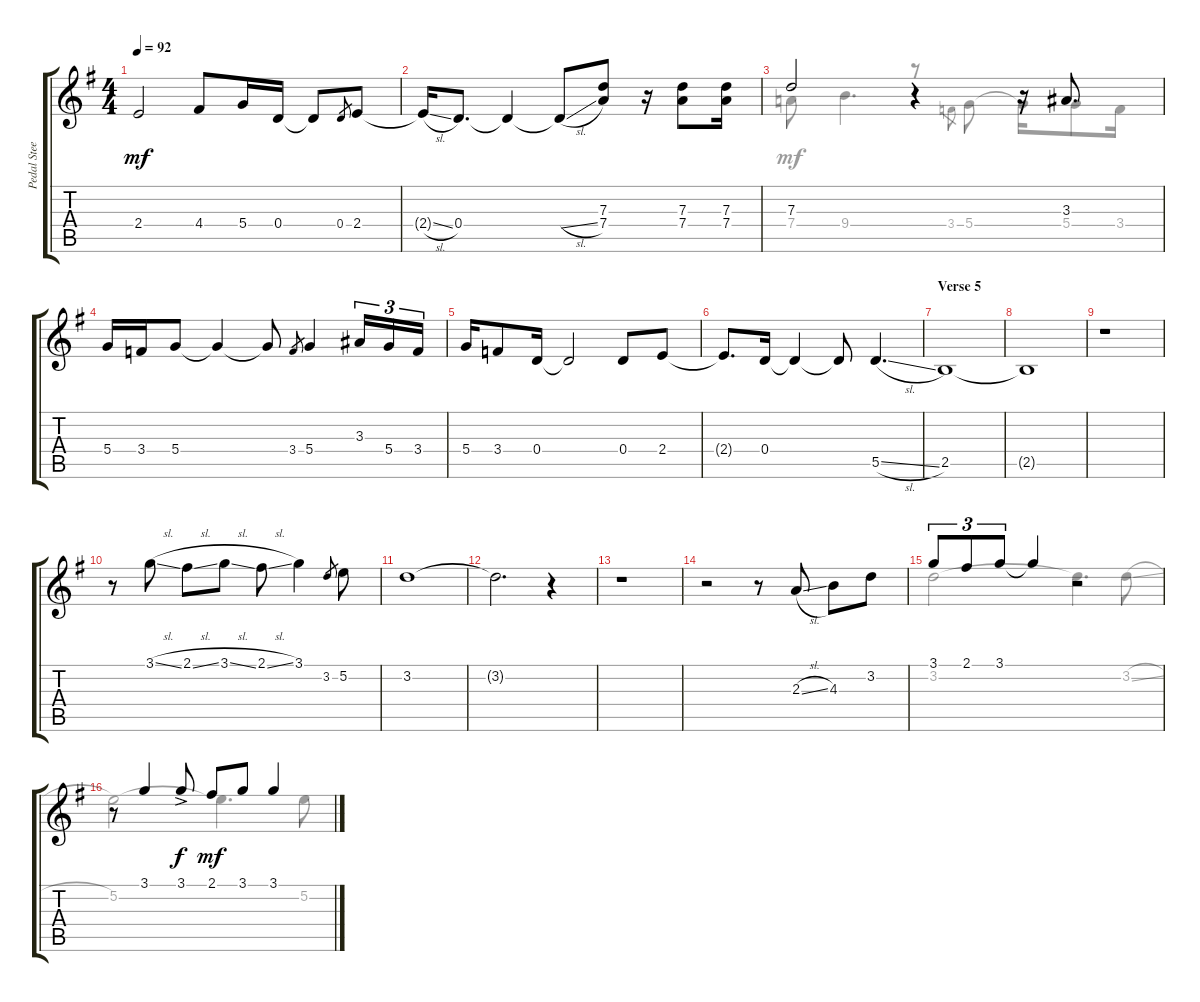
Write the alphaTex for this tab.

\track ("Pedal Steel Guitar" "Pedal Stee") {instrument overdrivenguitar}
\staff {score tabs}
\tuning (E4 B3 G3 D3 A2 E2) {hide}
\voice
\ts (4 4)
\tempo 92
\clef g2
\ks g
2.4.2{dy mf} 4.4.8 5.4.16 0.4.16 0.4{t}.8 0.4.8{gr} 2.4.8 |
2.4{sl t}.16 0.4.8{d} 0.4{t}.4 0.4{sl t}.8 (7.3 7.4).8 r.16 (7.3 7.4).8 (7.3 7.4).16 |
7.3.2 r.4 r.16 3.3.8{d} |
5.4.16 3.4.16 5.4.8 5.4{t}.4 5.4{t}.8 3.4.8{gr} 5.4.4 3.3.16{tu (3 2)} 5.4.16{tu (3 2)} 3.4.16{tu (3 2)} |
5.4.16 3.4.8 0.4.16 0.4{t}.2 0.4.8 2.4.8 |
2.4{t}.8{d} 0.4.16 0.4{t}.4 0.4{t}.8 5.5{sl}.4{d} |
\section ("" "Verse 5")
2.5.1 |
2.5{t}.1 |
r.1 |
r.8 3.1{sl}.8 2.1{sl}.8 3.1{sl}.8 2.1{sl}.8 3.1.4 3.2.8{gr} 5.2.8 |
3.2.1 |
3.2{t}.2{d} r.4 |
r.1 |
r.2 r.8 2.3{sl}.8 4.3.8 3.2.8 |
3.1.8{tu (3 2)} 2.1.8{tu (3 2)} 3.1.8{tu (3 2)} 3.1{t}.4 r.2 |
r.8 3.1.4 3.1{ac}.8{dy f} 2.1.8{dy mf} 3.1.8 3.1.4
\voice
\clef g2
\ottava regular
\simile none
\ks g
|
|
7.4.8 9.4.4{d} r.8 3.4.8{gr} 5.4.8 5.4{t}.16 5.4.8 3.4.16 |
|
|
|
|
|
|
|
|
|
|
|
3.2.2 3.2{t}.4{d} 3.2{sl}.8 |
5.2.2 5.2{t}.4{d} 5.2.8
